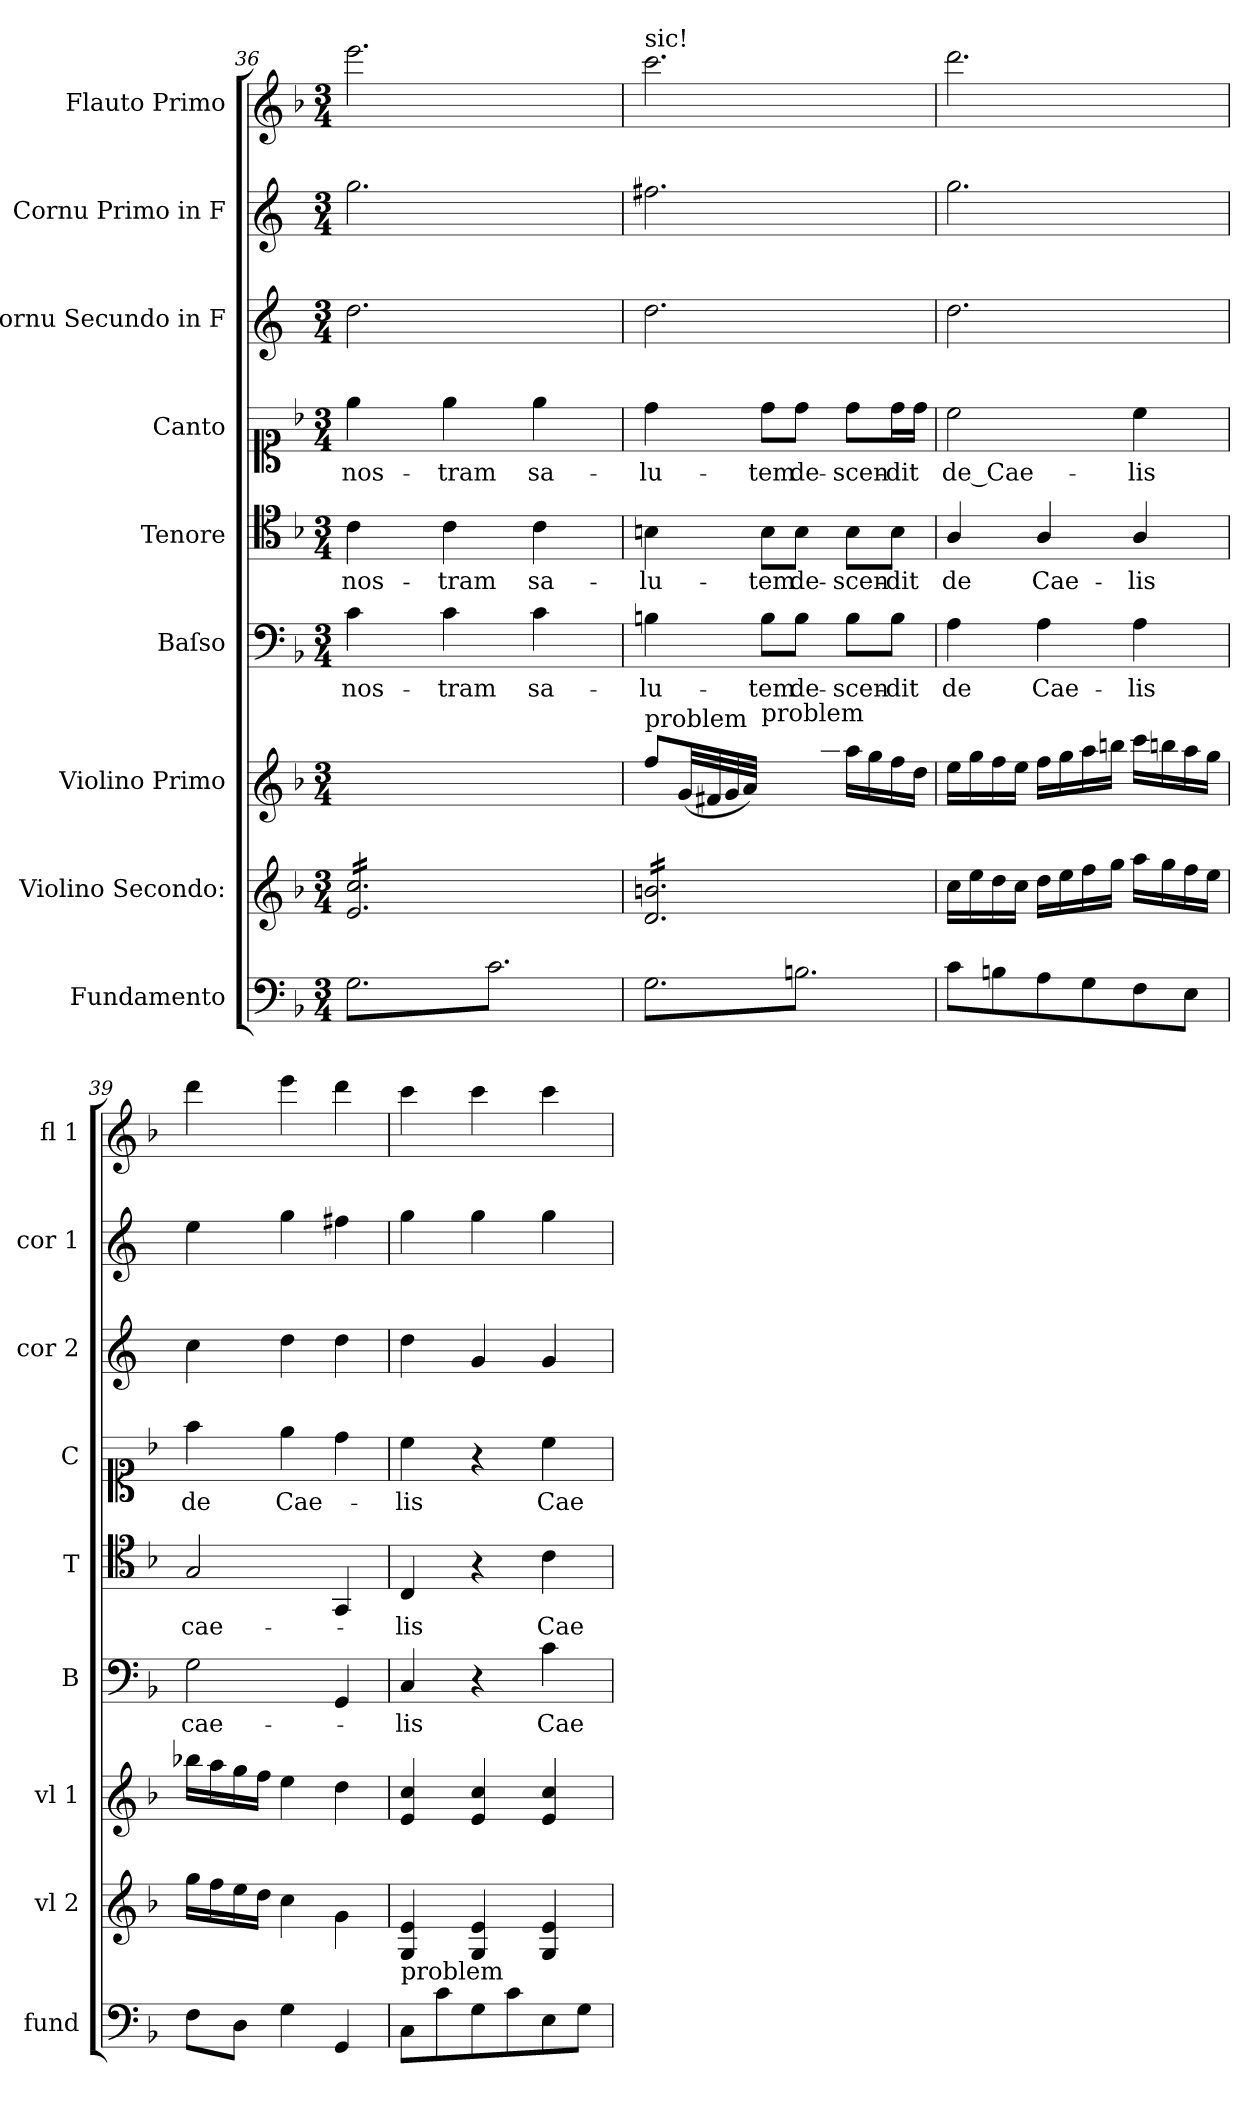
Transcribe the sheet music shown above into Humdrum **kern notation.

**kern	**kern	**kern	**kern	**text	**kern	**text	**kern	**text	**kern	**kern	**kern
*part9	*part8	*part7	*part6	*part6	*part5	*part5	*part4	*part4	*part3	*part2	*part1
*staff9	*staff8	*staff7	*staff6	*staff6	*staff5	*staff5	*staff4	*staff4	*staff3	*staff2	*staff1
*I"Fundamento	*I"Violino Secondo:	*I"Violino Primo	*I"Baſso	*	*I"Tenore	*	*I"Canto	*	*I"Cornu Secundo in F	*I"Cornu Primo in F	*I"Flauto Primo
*I'fund	*I'vl 2	*I'vl 1	*I'B	*	*I'T	*	*I'C	*	*I'cor 2	*I'cor 1	*I'fl 1
*clefF4	*clefG2	*clefG2	*clefF4	*	*clefC4	*	*clefC1	*	*clefG2	*clefG2	*clefG2
*	*	*	*	*	*	*	*	*	*ITrd4c7	*ITrd4c7	*
*k[b-]	*k[b-]	*k[b-]	*k[b-]	*	*k[b-]	*	*k[b-]	*	*k[b-]	*k[b-]	*k[b-]
*F:	*F:	*F:	*F:	*	*F:	*	*F:	*	*F:	*F:	*F:
*M3/4	*M3/4	*M3/4	*M3/4	*	*M3/4	*	*M3/4	*	*M3/4	*M3/4	*M3/4
=36	=36	=36	=36	=36	=36	=36	=36	=36	=36	=36	=36
*tremolo	*	*	*	*	*	*	*	*	*	*	*
*	*tremolo	*	*	*	*	*	*	*	*	*	*
8G\L	16e/ 16cc/LL	16ee\LLyy	4c\	nos-	4c\	nos-	4ee\	nos-	2.g\	2.cc\	2.eee\
.	16e/ 16cc/	16gg\yy	.	.	.	.	.	.	.	.	.
8c\	16e/ 16cc/	16aa\yy	.	.	.	.	.	.	.	.	.
.	16e/ 16cc/	16bbn\JJyy	.	.	.	.	.	.	.	.	.
8G\	16e/ 16cc/	16ccc\LLyy	4c\	-tram	4c\	-tram	4ee\	-tram	.	.	.
.	16e/ 16cc/	16bb\yy	.	.	.	.	.	.	.	.	.
8c\	16e/ 16cc/	16aa\yy	.	.	.	.	.	.	.	.	.
.	16e/ 16cc/	16gg\JJyy	.	.	.	.	.	.	.	.	.
8G\	16e/ 16cc/	16ff\LLyy	4c\	sa-	4c\	sa-	4ee\	sa-	.	.	.
.	16e/ 16cc/	16ee\yy	.	.	.	.	.	.	.	.	.
8c\J	16e/ 16cc/	16dd\yy	.	.	.	.	.	.	.	.	.
.	16e/ 16cc/JJ	16cc\JJyy	.	.	.	.	.	.	.	.	.
=37	=37	=37	=37	=37	=37	=37	=37	=37	=37	=37	=37
!	!	!	!	!	!	!	!	!	!	!	!LO:TX:a:t=sic!
!	!	!LO:TX:a:t=problem	!	!	!	!	!	!	!	!	!
8G\L	16d/ 16bn/LL	8ff\L	4Bn\	-lu-	4Bn\	-lu-	4dd\	-lu-	2.g\	2.bn\	2.ccc\
.	16d/ 16bn/	.	.	.	.	.	.	.	.	.	.
8Bn\	16d/ 16bn/	(32g/LL	.	.	.	.	.	.	.	.	.
.	.	32f#X/	.	.	.	.	.	.	.	.	.
.	16d/ 16bn/	32g/	.	.	.	.	.	.	.	.	.
.	.	32a/JJJ)	.	.	.	.	.	.	.	.	.
!	!	!LO:TX:a:t=problem	!	!	!	!	!	!	!	!	!
8G\	16d/ 16bn/	8g\Lyy	8B\L	-tem	8B\L	-tem	8dd\L	-tem	.	.	.
.	16d/ 16bn/	.	.	.	.	.	.	.	.	.	.
8Bn\	16d/ 16bn/	16ddd\Lyy	8B\J	de-	8B\J	de-	8dd\J	de-	.	.	.
.	16d/ 16bn/	16bbn\JJ	.	.	.	.	.	.	.	.	.
8G\	16d/ 16bn/	16aa\LL	8B\L	-scen-	8B\L	-scen-	8dd\L	-scen-	.	.	.
.	16d/ 16bn/	16gg\	.	.	.	.	.	.	.	.	.
8Bn\J	16d/ 16bn/	16ff\	8B\J	-dit	8B\J	-dit	16dd\L	-dit	.	.	.
*Xtremolo	*	*	*	*	*	*	*	*	*	*	*
.	16d/ 16bn/JJ	16dd\JJ	.	.	.	.	16dd\JJ	.	.	.	.
*	*Xtremolo	*	*	*	*	*	*	*	*	*	*
=38	=38	=38	=38	=38	=38	=38	=38	=38	=38	=38	=38
8c\L	16cc\LL	16ee\LL	4A\	de	4A/	de	2cc\	de_Cae-	2.g\	2.cc\	2.ddd\
.	16ee\	16gg\	.	.	.	.	.	.	.	.	.
8Bn\	16dd\	16ff\	.	.	.	.	.	.	.	.	.
.	16cc\JJ	16ee\JJ	.	.	.	.	.	.	.	.	.
8A\	16dd\LL	16ff\LL	4A\	Cae-	4A/	Cae-	.	.	.	.	.
.	16ee\	16gg\	.	.	.	.	.	.	.	.	.
8G\	16ff\	16aa\	.	.	.	.	.	.	.	.	.
.	16gg\JJ	16bbn\JJ	.	.	.	.	.	.	.	.	.
8F\	16aa\LL	16ccc\LL	4A\	-lis	4A/	-lis	4cc\	-lis	.	.	.
.	16gg\	16bbn\	.	.	.	.	.	.	.	.	.
8E\J	16ff\	16aa\	.	.	.	.	.	.	.	.	.
.	16ee\JJ	16gg\JJ	.	.	.	.	.	.	.	.	.
=39	=39	=39	=39	=39	=39	=39	=39	=39	=39	=39	=39
8F\L	16gg\LL	16bb-X\LL	2G\	cae-	2G/	cae-	4ff\	de	4f\	4a\	4ddd\
.	16ff\	16aa\	.	.	.	.	.	.	.	.	.
8D\J	16ee\	16gg\	.	.	.	.	.	.	.	.	.
.	16dd\JJ	16ff\JJ	.	.	.	.	.	.	.	.	.
4G\	4cc\	4ee\	.	.	.	.	4ee\	Cae-	4g\	4cc\	4eee\
4GG/	4g\	4dd\	4GG/	.	4GG/	.	4dd\	.	4g\	4bn\	4ddd\
=40	=40	=40	=40	=40	=40	=40	=40	=40	=40	=40	=40
!LO:TX:a:t=problem	!	!	!	!	!	!	!	!	!	!	!
8C/L	4G/ 4e/	4e/ 4cc/	4C/	-lis	4C/	-lis	4cc\	-lis	4g\	4cc\	4ccc\
8c\	.	.	.	.	.	.	.	.	.	.	.
8G\	4G/ 4e/	4e/ 4cc/	4r	.	4r	.	4r	.	4c/	4cc\	4ccc\
8c\	.	.	.	.	.	.	.	.	.	.	.
8E\	4G/ 4e/	4e/ 4cc/	4c\	Cae-	4c\	Cae-	4cc\	Cae-	4c/	4cc\	4ccc\
8G\J	.	.	.	.	.	.	.	.	.	.	.
=	=	=	=	=	=	=	=	=	=	=	=
*-	*-	*-	*-	*-	*-	*-	*-	*-	*-	*-	*-
